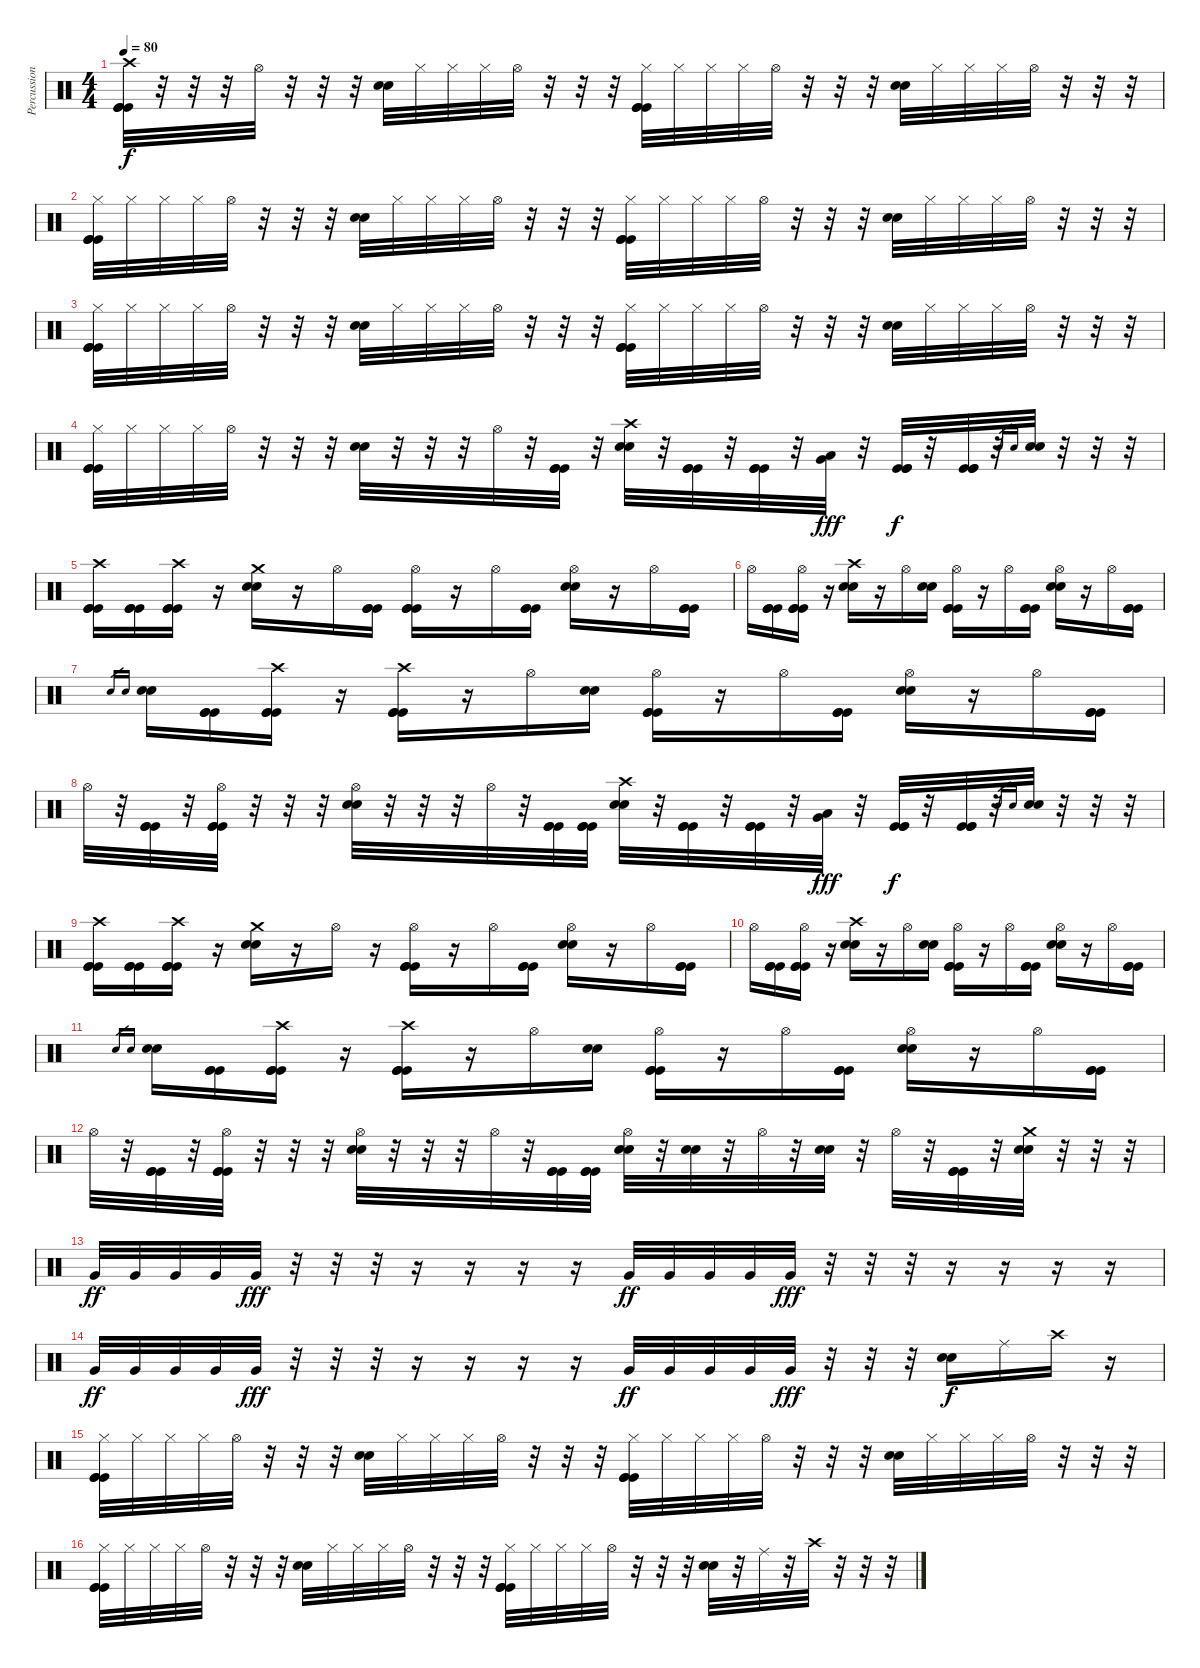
\track ("Percussion" "Percussion") {instrument percussion}
\staff {score}
\articulation defaults
\ts (4 4)
\tempo 80
\clef neutral
\ks c
("Crash high (hit)" "Kick (hit)" "Kick (hit)" "Kick (hit)").32{dy f} r.32 r.32 r.32 "Hi-Hat (open)".32 r.32 r.32 r.32 ("Snare (hit) 2" "Snare (hit) 2").32 "Hi-Hat (closed)".32 "Hi-Hat (closed)".32 "Hi-Hat (closed)".32 "Hi-Hat (open)".32 r.32 r.32 r.32 ("Hi-Hat (closed)" "Kick (hit)" "Kick (hit)" "Kick (hit)").32 "Hi-Hat (closed)".32 "Hi-Hat (closed)".32 "Hi-Hat (closed)".32 "Hi-Hat (open)".32 r.32 r.32 r.32 ("Snare (hit) 2" "Snare (hit) 2").32 "Hi-Hat (closed)".32 "Hi-Hat (closed)".32 "Hi-Hat (closed)".32 "Hi-Hat (open)".32 r.32 r.32 r.32 |
("Hi-Hat (closed)" "Kick (hit)" "Kick (hit)" "Kick (hit)").32 "Hi-Hat (closed)".32 "Hi-Hat (closed)".32 "Hi-Hat (closed)".32 "Hi-Hat (open)".32 r.32 r.32 r.32 ("Snare (hit) 2" "Snare (hit) 2").32 "Hi-Hat (closed)".32 "Hi-Hat (closed)".32 "Hi-Hat (closed)".32 "Hi-Hat (open)".32 r.32 r.32 r.32 ("Hi-Hat (closed)" "Kick (hit)" "Kick (hit)" "Kick (hit)").32 "Hi-Hat (closed)".32 "Hi-Hat (closed)".32 "Hi-Hat (closed)".32 "Hi-Hat (open)".32 r.32 r.32 r.32 ("Snare (hit) 2" "Snare (hit) 2").32 "Hi-Hat (closed)".32 "Hi-Hat (closed)".32 "Hi-Hat (closed)".32 "Hi-Hat (open)".32 r.32 r.32 r.32 |
("Hi-Hat (closed)" "Kick (hit)" "Kick (hit)" "Kick (hit)").32 "Hi-Hat (closed)".32 "Hi-Hat (closed)".32 "Hi-Hat (closed)".32 "Hi-Hat (open)".32 r.32 r.32 r.32 ("Snare (hit) 2" "Snare (hit) 2").32 "Hi-Hat (closed)".32 "Hi-Hat (closed)".32 "Hi-Hat (closed)".32 "Hi-Hat (open)".32 r.32 r.32 r.32 ("Hi-Hat (closed)" "Kick (hit)" "Kick (hit)" "Kick (hit)").32 "Hi-Hat (closed)".32 "Hi-Hat (closed)".32 "Hi-Hat (closed)".32 "Hi-Hat (open)".32 r.32 r.32 r.32 ("Snare (hit) 2" "Snare (hit) 2").32 "Hi-Hat (closed)".32 "Hi-Hat (closed)".32 "Hi-Hat (closed)".32 "Hi-Hat (open)".32 r.32 r.32 r.32 |
("Hi-Hat (closed)" "Kick (hit)" "Kick (hit)" "Kick (hit)").32 "Hi-Hat (closed)".32 "Hi-Hat (closed)".32 "Hi-Hat (closed)".32 "Hi-Hat (open)".32 r.32 r.32 r.32 ("Snare (hit) 2" "Snare (hit) 2").32 r.32 r.32 r.32 "Hi-Hat (open)".32 r.32 ("Kick (hit)" "Kick (hit)" "Kick (hit)").32 r.32 ("Crash high (hit)" "Snare (hit) 2" "Snare (hit) 2").32 r.32 ("Kick (hit)" "Kick (hit)" "Kick (hit)").32 r.32 ("Kick (hit)" "Kick (hit)" "Kick (hit)").32 r.32 ("Very Low Tom (hit)" "Low Tom (hit)").32{dy fff} r.32 ("Kick (hit)" "Kick (hit)" "Kick (hit)").32{dy f} r.32 ("Kick (hit)" "Kick (hit)" "Kick (hit)").32 r.32 "Snare (hit) 2".16{gr} "Snare (hit) 2".16{gr} ("Snare (hit) 2" "Snare (hit) 2").32 r.32 r.32 r.32 |
("Crash high (hit)" "Kick (hit)" "Kick (hit)" "Kick (hit)").16 ("Kick (hit)" "Kick (hit)" "Kick (hit)").16 ("Crash high (hit)" "Kick (hit)" "Kick (hit)" "Kick (hit)").16 r.16 ("Crash medium (hit)" "Snare (hit) 2" "Snare (hit) 2").16 r.16 "Hi-Hat (open)".16 ("Kick (hit)" "Kick (hit)" "Kick (hit)").16 ("Hi-Hat (open)" "Kick (hit)" "Kick (hit)" "Kick (hit)").16 r.16 "Hi-Hat (open)".16 ("Kick (hit)" "Kick (hit)" "Kick (hit)").16 ("Hi-Hat (open)" "Snare (hit) 2" "Snare (hit) 2").16 r.16 "Hi-Hat (open)".16 ("Kick (hit)" "Kick (hit)" "Kick (hit)").16 |
"Hi-Hat (open)".16 ("Kick (hit)" "Kick (hit)" "Kick (hit)").16 ("Hi-Hat (open)" "Kick (hit)" "Kick (hit)" "Kick (hit)").16 r.16 ("Crash high (hit)" "Snare (hit) 2" "Snare (hit) 2").16 r.16 "Hi-Hat (open)".16 ("Snare (hit) 2" "Snare (hit) 2").16 ("Hi-Hat (open)" "Kick (hit)" "Kick (hit)" "Kick (hit)").16 r.16 "Hi-Hat (open)".16 ("Kick (hit)" "Kick (hit)" "Kick (hit)").16 ("Hi-Hat (open)" "Snare (hit) 2" "Snare (hit) 2").16 r.16 "Hi-Hat (open)".16 ("Kick (hit)" "Kick (hit)" "Kick (hit)").16 |
"Snare (hit) 2".16{gr} "Snare (hit) 2".16{gr} ("Snare (hit) 2" "Snare (hit) 2").16 ("Kick (hit)" "Kick (hit)" "Kick (hit)").16 ("Crash high (hit)" "Kick (hit)" "Kick (hit)" "Kick (hit)").16 r.16 ("Crash high (hit)" "Kick (hit)" "Kick (hit)" "Kick (hit)").16 r.16 "Hi-Hat (open)".16 ("Snare (hit) 2" "Snare (hit) 2").16 ("Hi-Hat (open)" "Kick (hit)" "Kick (hit)" "Kick (hit)").16 r.16 "Hi-Hat (open)".16 ("Kick (hit)" "Kick (hit)" "Kick (hit)").16 ("Hi-Hat (open)" "Snare (hit) 2" "Snare (hit) 2").16 r.16 "Hi-Hat (open)".16 ("Kick (hit)" "Kick (hit)" "Kick (hit)").16 |
"Hi-Hat (open)".32 r.32 ("Kick (hit)" "Kick (hit)" "Kick (hit)").32 r.32 ("Hi-Hat (open)" "Kick (hit)" "Kick (hit)" "Kick (hit)").32 r.32 r.32 r.32 ("Hi-Hat (open)" "Snare (hit) 2" "Snare (hit) 2").32 r.32 r.32 r.32 "Hi-Hat (open)".32 r.32 ("Kick (hit)" "Kick (hit)" "Kick (hit)").32 ("Kick (hit)" "Kick (hit)" "Kick (hit)").32 ("Crash high (hit)" "Snare (hit) 2" "Snare (hit) 2").32 r.32 ("Kick (hit)" "Kick (hit)" "Kick (hit)").32 r.32 ("Kick (hit)" "Kick (hit)" "Kick (hit)").32 r.32 ("Very Low Tom (hit)" "Low Tom (hit)").32{dy fff} r.32 ("Kick (hit)" "Kick (hit)" "Kick (hit)").32{dy f} r.32 ("Kick (hit)" "Kick (hit)" "Kick (hit)").32 r.32 "Snare (hit) 2".16{gr} "Snare (hit) 2".16{gr} ("Snare (hit) 2" "Snare (hit) 2").32 r.32 r.32 r.32 |
("Crash high (hit)" "Kick (hit)" "Kick (hit)" "Kick (hit)").16 ("Kick (hit)" "Kick (hit)" "Kick (hit)").16 ("Crash high (hit)" "Kick (hit)" "Kick (hit)" "Kick (hit)").16 r.16 ("Crash medium (hit)" "Snare (hit) 2" "Snare (hit) 2").16 r.16 "Hi-Hat (open)".16 r.16 ("Hi-Hat (open)" "Kick (hit)" "Kick (hit)" "Kick (hit)").16 r.16 "Hi-Hat (open)".16 ("Kick (hit)" "Kick (hit)" "Kick (hit)").16 ("Hi-Hat (open)" "Snare (hit) 2" "Snare (hit) 2").16 r.16 "Hi-Hat (open)".16 ("Kick (hit)" "Kick (hit)" "Kick (hit)").16 |
"Hi-Hat (open)".16 ("Kick (hit)" "Kick (hit)" "Kick (hit)").16 ("Hi-Hat (open)" "Kick (hit)" "Kick (hit)" "Kick (hit)").16 r.16 ("Crash high (hit)" "Snare (hit) 2" "Snare (hit) 2").16 r.16 "Hi-Hat (open)".16 ("Snare (hit) 2" "Snare (hit) 2").16 ("Hi-Hat (open)" "Kick (hit)" "Kick (hit)" "Kick (hit)").16 r.16 "Hi-Hat (open)".16 ("Kick (hit)" "Kick (hit)" "Kick (hit)").16 ("Hi-Hat (open)" "Snare (hit) 2" "Snare (hit) 2").16 r.16 "Hi-Hat (open)".16 ("Kick (hit)" "Kick (hit)" "Kick (hit)").16 |
"Snare (hit) 2".16{gr} "Snare (hit) 2".16{gr} ("Snare (hit) 2" "Snare (hit) 2").16 ("Kick (hit)" "Kick (hit)" "Kick (hit)").16 ("Crash high (hit)" "Kick (hit)" "Kick (hit)" "Kick (hit)").16 r.16 ("Crash high (hit)" "Kick (hit)" "Kick (hit)" "Kick (hit)").16 r.16 "Hi-Hat (open)".16 ("Snare (hit) 2" "Snare (hit) 2").16 ("Hi-Hat (open)" "Kick (hit)" "Kick (hit)" "Kick (hit)").16 r.16 "Hi-Hat (open)".16 ("Kick (hit)" "Kick (hit)" "Kick (hit)").16 ("Hi-Hat (open)" "Snare (hit) 2" "Snare (hit) 2").16 r.16 "Hi-Hat (open)".16 ("Kick (hit)" "Kick (hit)" "Kick (hit)").16 |
"Hi-Hat (open)".32 r.32 ("Kick (hit)" "Kick (hit)" "Kick (hit)").32 r.32 ("Hi-Hat (open)" "Kick (hit)" "Kick (hit)" "Kick (hit)").32 r.32 r.32 r.32 ("Hi-Hat (open)" "Snare (hit) 2" "Snare (hit) 2").32 r.32 r.32 r.32 "Hi-Hat (open)".32 r.32 ("Kick (hit)" "Kick (hit)" "Kick (hit)").32 ("Kick (hit)" "Kick (hit)" "Kick (hit)").32 ("Hi-Hat (open)" "Snare (hit) 2" "Snare (hit) 2").32 r.32 ("Snare (hit) 2" "Snare (hit) 2").32 r.32 "Hi-Hat (open)".32 r.32 ("Snare (hit) 2" "Snare (hit) 2").32 r.32 "Hi-Hat (open)".32 r.32 ("Kick (hit)" "Kick (hit)" "Kick (hit)").32 r.32 ("Crash medium (hit)" "Snare (hit) 2" "Snare (hit) 2").32 r.32 r.32 r.32 |
"Very Low Tom (hit)".32{dy ff} "Very Low Tom (hit)".32 "Very Low Tom (hit)".32 "Very Low Tom (hit)".32 "Very Low Tom (hit)".32{dy fff} r.32 r.32 r.32 r.16 r.16 r.16 r.16 "Very Low Tom (hit)".32{dy ff} "Very Low Tom (hit)".32 "Very Low Tom (hit)".32 "Very Low Tom (hit)".32 "Very Low Tom (hit)".32{dy fff} r.32 r.32 r.32 r.16 r.16 r.16 r.16 |
"Very Low Tom (hit)".32{dy ff} "Very Low Tom (hit)".32 "Very Low Tom (hit)".32 "Very Low Tom (hit)".32 "Very Low Tom (hit)".32{dy fff} r.32 r.32 r.32 r.16 r.16 r.16 r.16 "Very Low Tom (hit)".32{dy ff} "Very Low Tom (hit)".32 "Very Low Tom (hit)".32 "Very Low Tom (hit)".32 "Very Low Tom (hit)".32{dy fff} r.32 r.32 r.32 ("Snare (hit) 2" "Snare (hit) 2").16{dy f} "Ride (middle)".16 "Crash high (hit)".16 r.16 |
("Hi-Hat (closed)" "Kick (hit)" "Kick (hit)" "Kick (hit)").32 "Hi-Hat (closed)".32 "Hi-Hat (closed)".32 "Hi-Hat (closed)".32 "Hi-Hat (open)".32 r.32 r.32 r.32 ("Snare (hit) 2" "Snare (hit) 2").32 "Hi-Hat (closed)".32 "Hi-Hat (closed)".32 "Hi-Hat (closed)".32 "Hi-Hat (open)".32 r.32 r.32 r.32 ("Hi-Hat (closed)" "Kick (hit)" "Kick (hit)" "Kick (hit)").32 "Hi-Hat (closed)".32 "Hi-Hat (closed)".32 "Hi-Hat (closed)".32 "Hi-Hat (open)".32 r.32 r.32 r.32 ("Snare (hit) 2" "Snare (hit) 2").32 "Hi-Hat (closed)".32 "Hi-Hat (closed)".32 "Hi-Hat (closed)".32 "Hi-Hat (open)".32 r.32 r.32 r.32 |
("Hi-Hat (closed)" "Kick (hit)" "Kick (hit)" "Kick (hit)").32 "Hi-Hat (closed)".32 "Hi-Hat (closed)".32 "Hi-Hat (closed)".32 "Hi-Hat (open)".32 r.32 r.32 r.32 ("Snare (hit) 2" "Snare (hit) 2").32 "Hi-Hat (closed)".32 "Hi-Hat (closed)".32 "Hi-Hat (closed)".32 "Hi-Hat (open)".32 r.32 r.32 r.32 ("Hi-Hat (closed)" "Kick (hit)" "Kick (hit)" "Kick (hit)").32 "Hi-Hat (closed)".32 "Hi-Hat (closed)".32 "Hi-Hat (closed)".32 "Hi-Hat (open)".32 r.32 r.32 r.32 ("Snare (hit) 2" "Snare (hit) 2").32 r.32 "Ride (middle)".32 r.32 "Crash high (hit)".32 r.32 r.32 r.32
